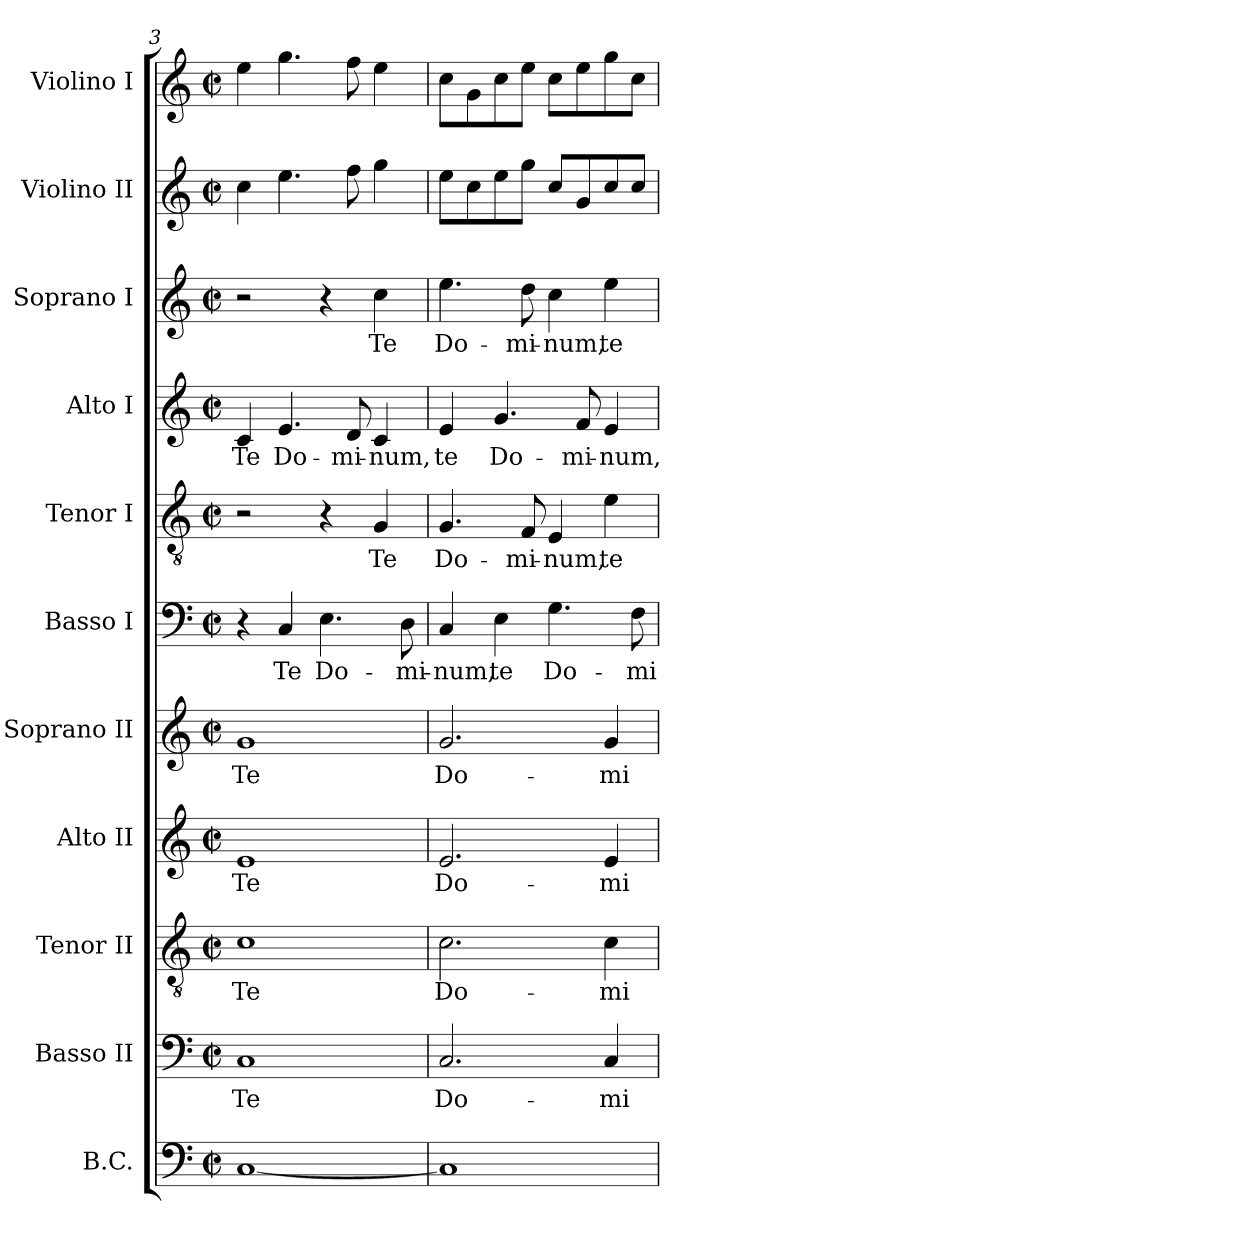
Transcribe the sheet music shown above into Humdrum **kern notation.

**kern	**kern	**text	**kern	**text	**kern	**text	**kern	**text	**kern	**text	**kern	**text	**kern	**text	**kern	**text	**kern	**kern
*part11	*part10	*part10	*part9	*part9	*part8	*part8	*part7	*part7	*part6	*part6	*part5	*part5	*part4	*part4	*part3	*part3	*part2	*part1
*staff11	*staff10	*staff10	*staff9	*staff9	*staff8	*staff8	*staff7	*staff7	*staff6	*staff6	*staff5	*staff5	*staff4	*staff4	*staff3	*staff3	*staff2	*staff1
*I"B.C.	*I"Basso II	*	*I"Tenor II	*	*I"Alto II	*	*I"Soprano II	*	*I"Basso I	*	*I"Tenor I	*	*I"Alto I	*	*I"Soprano I	*	*I"Violino II	*I"Violino I
*I'BC	*I'B 2	*	*I'T 2	*	*I'A 2	*	*I'S 2	*	*I'B 1	*	*I'T 1	*	*I'A 1	*	*I'S 1	*	*I'Vln. II	*I'Vln. I
*clefF4	*clefF4	*	*clefGv2	*	*clefG2	*	*clefG2	*	*clefF4	*	*clefGv2	*	*clefG2	*	*clefG2	*	*clefG2	*clefG2
*k[]	*k[]	*	*k[]	*	*k[]	*	*k[]	*	*k[]	*	*k[]	*	*k[]	*	*k[]	*	*k[]	*k[]
*C:	*C:	*	*C:	*	*C:	*	*C:	*	*C:	*	*C:	*	*C:	*	*C:	*	*C:	*C:
*M2/2	*M2/2	*	*M2/2	*	*M2/2	*	*M2/2	*	*M2/2	*	*M2/2	*	*M2/2	*	*M2/2	*	*M2/2	*M2/2
*met(c|)	*met(c|)	*	*met(c|)	*	*met(c|)	*	*met(c|)	*	*met(c|)	*	*met(c|)	*	*met(c|)	*	*met(c|)	*	*met(c|)	*met(c|)
=3X2	=3X2	=3X2	=3X2	=3X2	=3X2	=3X2	=3X2	=3X2	=3X2	=3X2	=3X2	=3X2	=3X2	=3X2	=3X2	=3X2	=3X2	=3X2
!	!	!LO:LY:b	!	!	!	!	!	!	!	!	!	!	!	!	!	!	!	!
!	!	!	!	!LO:LY:b	!	!	!	!	!	!	!	!	!	!	!	!	!	!
!	!	!	!	!	!	!LO:LY:b	!	!	!	!	!	!	!	!	!	!	!	!
!	!	!	!	!	!	!	!	!LO:LY:b	!	!	!	!	!	!	!	!	!	!
!	!	!	!	!	!	!	!	!	!	!	!	!	!	!LO:LY:b	!	!	!	!
[1C	1C	Te	1c	Te	1e	Te	1g	Te	4r	.	2r	.	4c/	Te	2r	.	4cc\	4ee\
!	!	!	!	!	!	!	!	!	!	!LO:LY:b	!	!	!	!	!	!	!	!
!	!	!	!	!	!	!	!	!	!	!	!	!	!	!LO:LY:b	!	!	!	!
.	.	.	.	.	.	.	.	.	4C/	Te	.	.	4.e/	Do-	.	.	4.ee\	4.gg\
!	!	!	!	!	!	!	!	!	!	!LO:LY:b	!	!	!	!	!	!	!	!
.	.	.	.	.	.	.	.	.	4.E\	Do-	4r	.	.	.	4r	.	.	.
!	!	!	!	!	!	!	!	!	!	!	!	!	!	!LO:LY:b	!	!	!	!
.	.	.	.	.	.	.	.	.	.	.	.	.	8d/	-mi-	.	.	8ff\	8ff\
!	!	!	!	!	!	!	!	!	!	!	!	!LO:LY:b	!	!	!	!	!	!
!	!	!	!	!	!	!	!	!	!	!	!	!	!	!LO:LY:b	!	!	!	!
!	!	!	!	!	!	!	!	!	!	!	!	!	!	!	!	!LO:LY:b	!	!
.	.	.	.	.	.	.	.	.	.	.	4G/	Te	4c/	-num,	4cc\	Te	4gg\	4ee\
!	!	!	!	!	!	!	!	!	!	!LO:LY:b	!	!	!	!	!	!	!	!
.	.	.	.	.	.	.	.	.	8D\	-mi-	.	.	.	.	.	.	.	.
=4	=4	=4	=4	=4	=4	=4	=4	=4	=4	=4	=4	=4	=4	=4	=4	=4	=4	=4
!	!	!LO:LY:b	!	!	!	!	!	!	!	!	!	!	!	!	!	!	!	!
!	!	!	!	!LO:LY:b	!	!	!	!	!	!	!	!	!	!	!	!	!	!
!	!	!	!	!	!	!LO:LY:b	!	!	!	!	!	!	!	!	!	!	!	!
!	!	!	!	!	!	!	!	!LO:LY:b	!	!	!	!	!	!	!	!	!	!
!	!	!	!	!	!	!	!	!	!	!LO:LY:b	!	!	!	!	!	!	!	!
!	!	!	!	!	!	!	!	!	!	!	!	!LO:LY:b	!	!	!	!	!	!
!	!	!	!	!	!	!	!	!	!	!	!	!	!	!LO:LY:b	!	!	!	!
!	!	!	!	!	!	!	!	!	!	!	!	!	!	!	!	!LO:LY:b	!	!
1C]	2.C/	Do-	2.c\	Do-	2.e/	Do-	2.g/	Do-	4C/	-num,	4.G/	Do-	4e/	te	4.ee\	Do-	8ee\L	8cc\L
.	.	.	.	.	.	.	.	.	.	.	.	.	.	.	.	.	8cc\	8g\
!	!	!	!	!	!	!	!	!	!	!LO:LY:b	!	!	!	!	!	!	!	!
!	!	!	!	!	!	!	!	!	!	!	!	!	!	!LO:LY:b	!	!	!	!
.	.	.	.	.	.	.	.	.	4E\	te	.	.	4.g/	Do-	.	.	8ee\	8cc\
!	!	!	!	!	!	!	!	!	!	!	!	!LO:LY:b	!	!	!	!	!	!
!	!	!	!	!	!	!	!	!	!	!	!	!	!	!	!	!LO:LY:b	!	!
.	.	.	.	.	.	.	.	.	.	.	8F/	-mi-	.	.	8dd\	-mi-	8gg\J	8ee\J
!	!	!	!	!	!	!	!	!	!	!LO:LY:b	!	!	!	!	!	!	!	!
!	!	!	!	!	!	!	!	!	!	!	!	!LO:LY:b	!	!	!	!	!	!
!	!	!	!	!	!	!	!	!	!	!	!	!	!	!	!	!LO:LY:b	!	!
.	.	.	.	.	.	.	.	.	4.G\	Do-	4E/	-num,	.	.	4cc\	-num,	8cc/L	8cc\L
!	!	!	!	!	!	!	!	!	!	!	!	!	!	!LO:LY:b	!	!	!	!
.	.	.	.	.	.	.	.	.	.	.	.	.	8f/	-mi-	.	.	8g/	8ee\
!	!	!LO:LY:b	!	!	!	!	!	!	!	!	!	!	!	!	!	!	!	!
!	!	!	!	!LO:LY:b	!	!	!	!	!	!	!	!	!	!	!	!	!	!
!	!	!	!	!	!	!LO:LY:b	!	!	!	!	!	!	!	!	!	!	!	!
!	!	!	!	!	!	!	!	!LO:LY:b	!	!	!	!	!	!	!	!	!	!
!	!	!	!	!	!	!	!	!	!	!	!	!LO:LY:b	!	!	!	!	!	!
!	!	!	!	!	!	!	!	!	!	!	!	!	!	!LO:LY:b	!	!	!	!
!	!	!	!	!	!	!	!	!	!	!	!	!	!	!	!	!LO:LY:b	!	!
.	4C/	-mi-	4c\	-mi-	4e/	-mi-	4g/	-mi-	.	.	4e\	te	4e/	-num,	4ee\	te	8cc/	8gg\
!	!	!	!	!	!	!	!	!	!	!LO:LY:b	!	!	!	!	!	!	!	!
.	.	.	.	.	.	.	.	.	8F\	-mi-	.	.	.	.	.	.	8cc/J	8cc\J
=	=	=	=	=	=	=	=	=	=	=	=	=	=	=	=	=	=	=
*-	*-	*-	*-	*-	*-	*-	*-	*-	*-	*-	*-	*-	*-	*-	*-	*-	*-	*-
